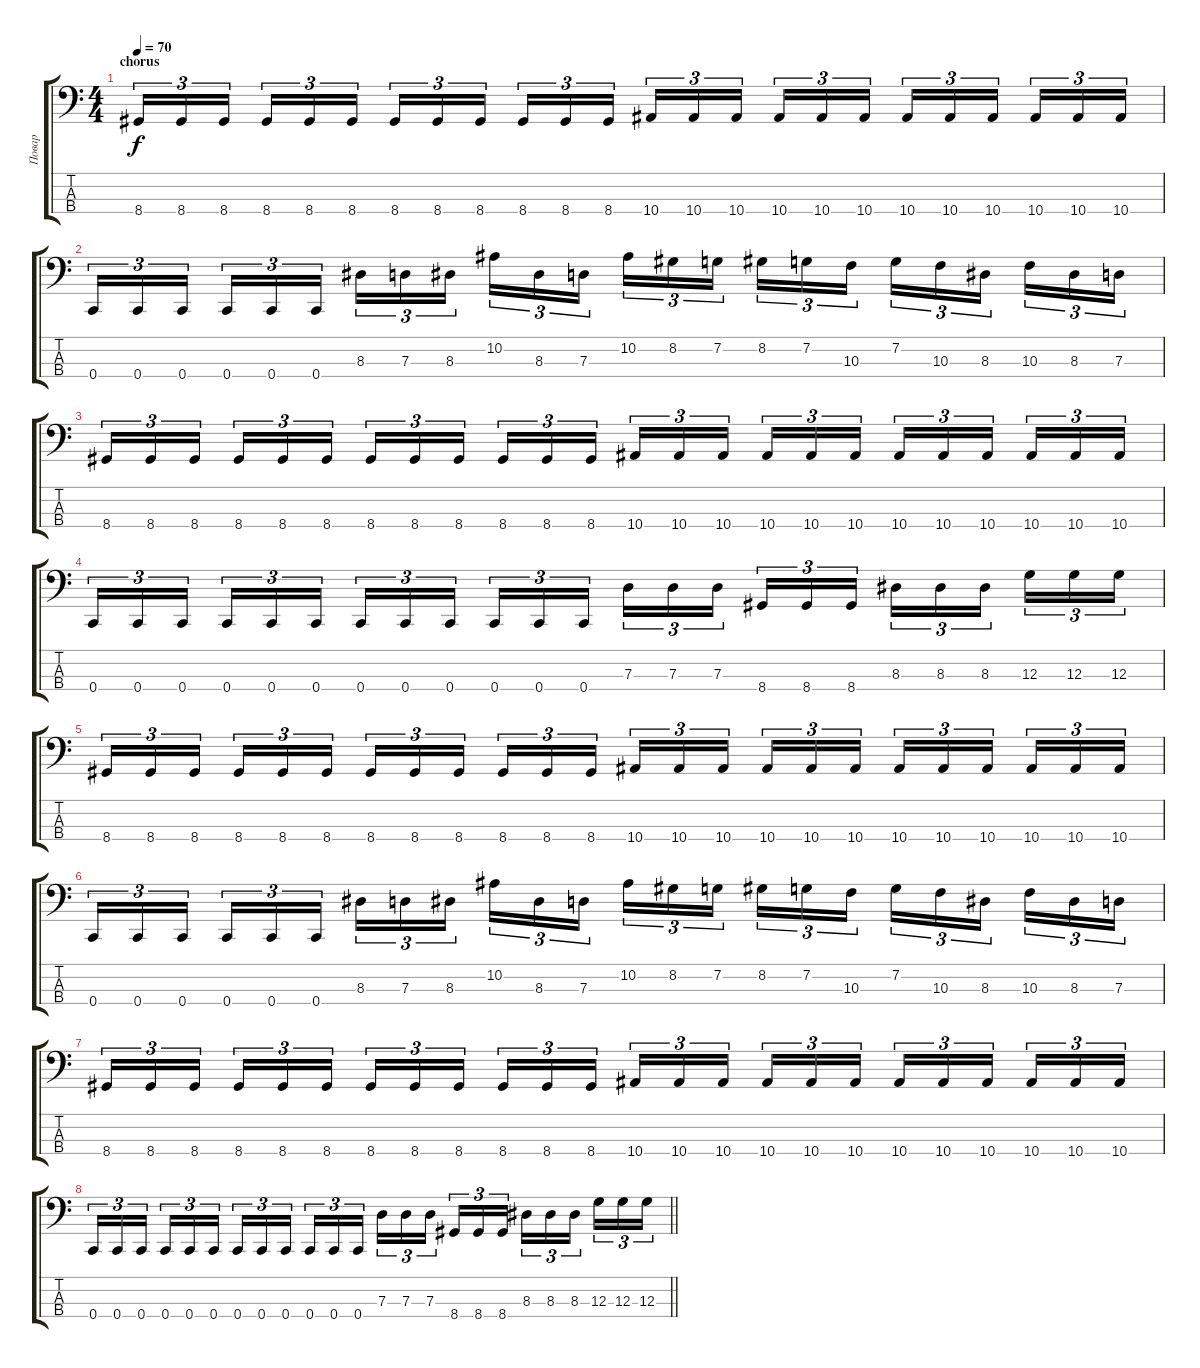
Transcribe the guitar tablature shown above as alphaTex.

\track ("Повар" "Повар") {instrument electricbasspick}
\staff {score tabs}
\tuning (F2 C2 G1 C1) {hide}
\ts (4 4)
\section ("" "chorus")
\tempo 70
\clef f4
\ks c
8.4.16{tu (3 2) dy f} 8.4.16{tu (3 2)} 8.4.16{tu (3 2) beam splitsecondary} 8.4.16{tu (3 2)} 8.4.16{tu (3 2)} 8.4.16{tu (3 2)} 8.4.16{tu (3 2)} 8.4.16{tu (3 2)} 8.4.16{tu (3 2) beam splitsecondary} 8.4.16{tu (3 2)} 8.4.16{tu (3 2)} 8.4.16{tu (3 2)} 10.4.16{tu (3 2)} 10.4.16{tu (3 2)} 10.4.16{tu (3 2) beam splitsecondary} 10.4.16{tu (3 2)} 10.4.16{tu (3 2)} 10.4.16{tu (3 2)} 10.4.16{tu (3 2)} 10.4.16{tu (3 2)} 10.4.16{tu (3 2) beam splitsecondary} 10.4.16{tu (3 2)} 10.4.16{tu (3 2)} 10.4.16{tu (3 2)} |
0.4.16{tu (3 2)} 0.4.16{tu (3 2)} 0.4.16{tu (3 2) beam splitsecondary} 0.4.16{tu (3 2)} 0.4.16{tu (3 2)} 0.4.16{tu (3 2)} 8.3.16{tu (3 2)} 7.3.16{tu (3 2)} 8.3.16{tu (3 2) beam splitsecondary} 10.2.16{tu (3 2)} 8.3.16{tu (3 2)} 7.3.16{tu (3 2)} 10.2.16{tu (3 2)} 8.2.16{tu (3 2)} 7.2.16{tu (3 2) beam splitsecondary} 8.2.16{tu (3 2)} 7.2.16{tu (3 2)} 10.3.16{tu (3 2)} 7.2.16{tu (3 2)} 10.3.16{tu (3 2)} 8.3.16{tu (3 2) beam splitsecondary} 10.3.16{tu (3 2)} 8.3.16{tu (3 2)} 7.3.16{tu (3 2)} |
8.4.16{tu (3 2)} 8.4.16{tu (3 2)} 8.4.16{tu (3 2) beam splitsecondary} 8.4.16{tu (3 2)} 8.4.16{tu (3 2)} 8.4.16{tu (3 2)} 8.4.16{tu (3 2)} 8.4.16{tu (3 2)} 8.4.16{tu (3 2) beam splitsecondary} 8.4.16{tu (3 2)} 8.4.16{tu (3 2)} 8.4.16{tu (3 2)} 10.4.16{tu (3 2)} 10.4.16{tu (3 2)} 10.4.16{tu (3 2) beam splitsecondary} 10.4.16{tu (3 2)} 10.4.16{tu (3 2)} 10.4.16{tu (3 2)} 10.4.16{tu (3 2)} 10.4.16{tu (3 2)} 10.4.16{tu (3 2) beam splitsecondary} 10.4.16{tu (3 2)} 10.4.16{tu (3 2)} 10.4.16{tu (3 2)} |
0.4.16{tu (3 2)} 0.4.16{tu (3 2)} 0.4.16{tu (3 2) beam splitsecondary} 0.4.16{tu (3 2)} 0.4.16{tu (3 2)} 0.4.16{tu (3 2)} 0.4.16{tu (3 2)} 0.4.16{tu (3 2)} 0.4.16{tu (3 2) beam splitsecondary} 0.4.16{tu (3 2)} 0.4.16{tu (3 2)} 0.4.16{tu (3 2)} 7.3.16{tu (3 2)} 7.3.16{tu (3 2)} 7.3.16{tu (3 2) beam splitsecondary} 8.4.16{tu (3 2)} 8.4.16{tu (3 2)} 8.4.16{tu (3 2)} 8.3.16{tu (3 2)} 8.3.16{tu (3 2)} 8.3.16{tu (3 2) beam splitsecondary} 12.3.16{tu (3 2)} 12.3.16{tu (3 2)} 12.3.16{tu (3 2)} |
8.4.16{tu (3 2)} 8.4.16{tu (3 2)} 8.4.16{tu (3 2) beam splitsecondary} 8.4.16{tu (3 2)} 8.4.16{tu (3 2)} 8.4.16{tu (3 2)} 8.4.16{tu (3 2)} 8.4.16{tu (3 2)} 8.4.16{tu (3 2) beam splitsecondary} 8.4.16{tu (3 2)} 8.4.16{tu (3 2)} 8.4.16{tu (3 2)} 10.4.16{tu (3 2)} 10.4.16{tu (3 2)} 10.4.16{tu (3 2) beam splitsecondary} 10.4.16{tu (3 2)} 10.4.16{tu (3 2)} 10.4.16{tu (3 2)} 10.4.16{tu (3 2)} 10.4.16{tu (3 2)} 10.4.16{tu (3 2) beam splitsecondary} 10.4.16{tu (3 2)} 10.4.16{tu (3 2)} 10.4.16{tu (3 2)} |
0.4.16{tu (3 2)} 0.4.16{tu (3 2)} 0.4.16{tu (3 2) beam splitsecondary} 0.4.16{tu (3 2)} 0.4.16{tu (3 2)} 0.4.16{tu (3 2)} 8.3.16{tu (3 2)} 7.3.16{tu (3 2)} 8.3.16{tu (3 2) beam splitsecondary} 10.2.16{tu (3 2)} 8.3.16{tu (3 2)} 7.3.16{tu (3 2)} 10.2.16{tu (3 2)} 8.2.16{tu (3 2)} 7.2.16{tu (3 2) beam splitsecondary} 8.2.16{tu (3 2)} 7.2.16{tu (3 2)} 10.3.16{tu (3 2)} 7.2.16{tu (3 2)} 10.3.16{tu (3 2)} 8.3.16{tu (3 2) beam splitsecondary} 10.3.16{tu (3 2)} 8.3.16{tu (3 2)} 7.3.16{tu (3 2)} |
8.4.16{tu (3 2)} 8.4.16{tu (3 2)} 8.4.16{tu (3 2) beam splitsecondary} 8.4.16{tu (3 2)} 8.4.16{tu (3 2)} 8.4.16{tu (3 2)} 8.4.16{tu (3 2)} 8.4.16{tu (3 2)} 8.4.16{tu (3 2) beam splitsecondary} 8.4.16{tu (3 2)} 8.4.16{tu (3 2)} 8.4.16{tu (3 2)} 10.4.16{tu (3 2)} 10.4.16{tu (3 2)} 10.4.16{tu (3 2) beam splitsecondary} 10.4.16{tu (3 2)} 10.4.16{tu (3 2)} 10.4.16{tu (3 2)} 10.4.16{tu (3 2)} 10.4.16{tu (3 2)} 10.4.16{tu (3 2) beam splitsecondary} 10.4.16{tu (3 2)} 10.4.16{tu (3 2)} 10.4.16{tu (3 2)} |
\barLineRight lightlight
0.4.16{tu (3 2)} 0.4.16{tu (3 2)} 0.4.16{tu (3 2) beam splitsecondary} 0.4.16{tu (3 2)} 0.4.16{tu (3 2)} 0.4.16{tu (3 2)} 0.4.16{tu (3 2)} 0.4.16{tu (3 2)} 0.4.16{tu (3 2) beam splitsecondary} 0.4.16{tu (3 2)} 0.4.16{tu (3 2)} 0.4.16{tu (3 2)} 7.3.16{tu (3 2)} 7.3.16{tu (3 2)} 7.3.16{tu (3 2) beam splitsecondary} 8.4.16{tu (3 2)} 8.4.16{tu (3 2)} 8.4.16{tu (3 2)} 8.3.16{tu (3 2)} 8.3.16{tu (3 2)} 8.3.16{tu (3 2) beam splitsecondary} 12.3.16{tu (3 2)} 12.3.16{tu (3 2)} 12.3.16{tu (3 2)}
